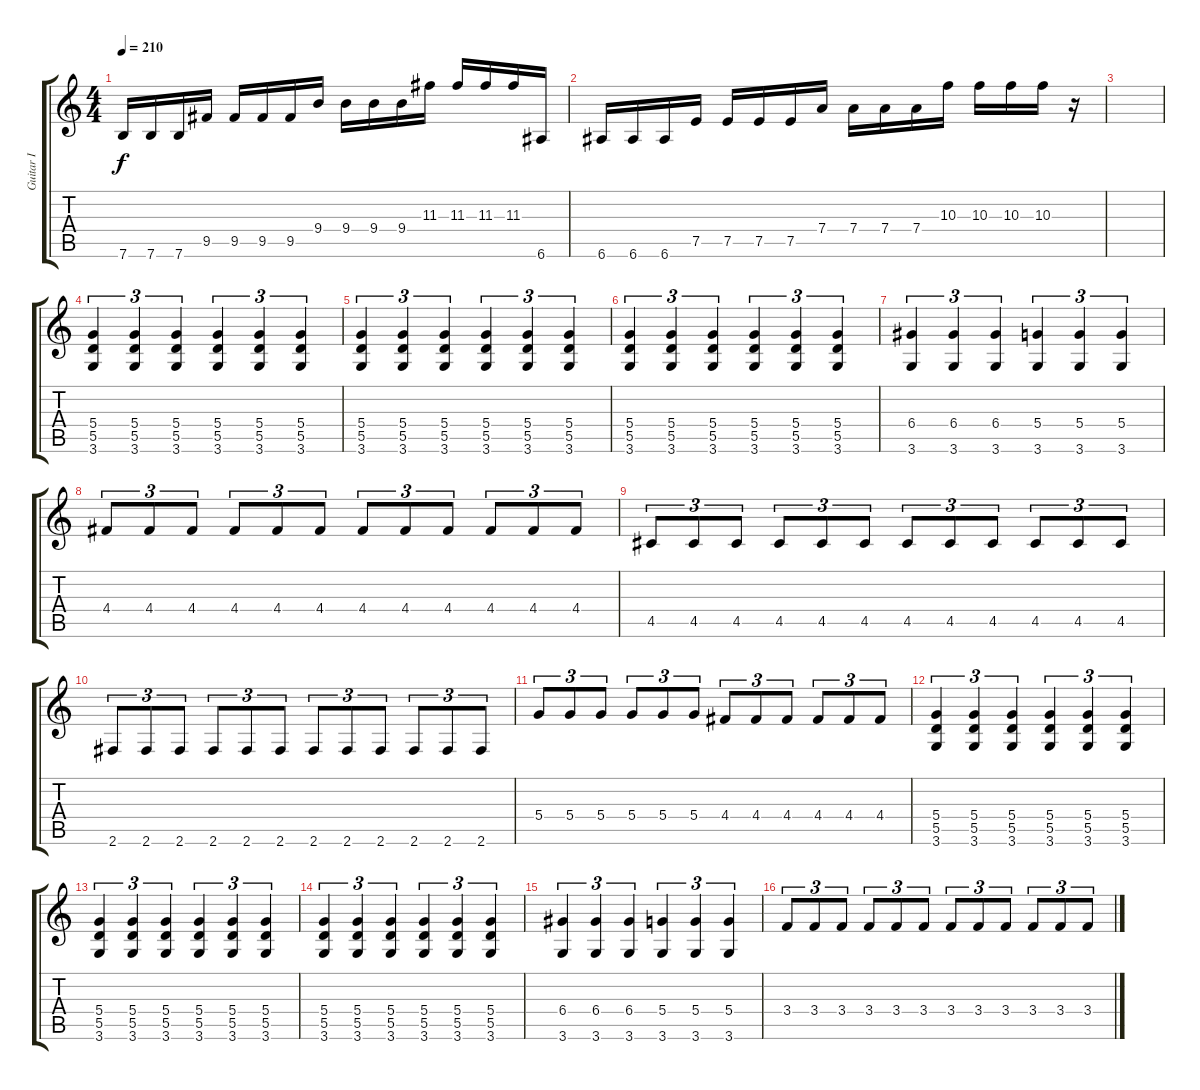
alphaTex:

\track ("Guitar I" "Guitar I") {instrument distortionguitar}
\staff {score tabs}
\tuning (E4 B3 G3 D3 A2 E2) {hide}
\ts (4 4)
\tempo 210
\clef g2
\ks c
7.6.16{dy f} 7.6.16 7.6.16 9.5.16 9.5.16 9.5.16 9.5.16 9.4.16 9.4.16 9.4.16 9.4.16 11.3.16 11.3.16 11.3.16 11.3.16 6.6.16 |
6.6.16 6.6.16 6.6.16 7.5.16 7.5.16 7.5.16 7.5.16 7.4.16 7.4.16 7.4.16 7.4.16 10.3.16 10.3.16 10.3.16 10.3.16 r.16 |
|
(5.4 5.5 3.6).4{tu (3 2)} (5.4 5.5 3.6).4{tu (3 2)} (5.4 5.5 3.6).4{tu (3 2)} (5.4 5.5 3.6).4{tu (3 2)} (5.4 5.5 3.6).4{tu (3 2)} (5.4 5.5 3.6).4{tu (3 2)} |
(5.4 5.5 3.6).4{tu (3 2)} (5.4 5.5 3.6).4{tu (3 2)} (5.4 5.5 3.6).4{tu (3 2)} (5.4 5.5 3.6).4{tu (3 2)} (5.4 5.5 3.6).4{tu (3 2)} (5.4 5.5 3.6).4{tu (3 2)} |
(5.4 5.5 3.6).4{tu (3 2)} (5.4 5.5 3.6).4{tu (3 2)} (5.4 5.5 3.6).4{tu (3 2)} (5.4 5.5 3.6).4{tu (3 2)} (5.4 5.5 3.6).4{tu (3 2)} (5.4 5.5 3.6).4{tu (3 2)} |
(6.4 3.6).4{tu (3 2)} (6.4 3.6).4{tu (3 2)} (6.4 3.6).4{tu (3 2)} (5.4 3.6).4{tu (3 2)} (5.4 3.6).4{tu (3 2)} (5.4 3.6).4{tu (3 2)} |
4.4.8{tu (3 2)} 4.4.8{tu (3 2)} 4.4.8{tu (3 2)} 4.4.8{tu (3 2)} 4.4.8{tu (3 2)} 4.4.8{tu (3 2)} 4.4.8{tu (3 2)} 4.4.8{tu (3 2)} 4.4.8{tu (3 2)} 4.4.8{tu (3 2)} 4.4.8{tu (3 2)} 4.4.8{tu (3 2)} |
4.5.8{tu (3 2)} 4.5.8{tu (3 2)} 4.5.8{tu (3 2)} 4.5.8{tu (3 2)} 4.5.8{tu (3 2)} 4.5.8{tu (3 2)} 4.5.8{tu (3 2)} 4.5.8{tu (3 2)} 4.5.8{tu (3 2)} 4.5.8{tu (3 2)} 4.5.8{tu (3 2)} 4.5.8{tu (3 2)} |
2.6.8{tu (3 2)} 2.6.8{tu (3 2)} 2.6.8{tu (3 2)} 2.6.8{tu (3 2)} 2.6.8{tu (3 2)} 2.6.8{tu (3 2)} 2.6.8{tu (3 2)} 2.6.8{tu (3 2)} 2.6.8{tu (3 2)} 2.6.8{tu (3 2)} 2.6.8{tu (3 2)} 2.6.8{tu (3 2)} |
5.4.8{tu (3 2)} 5.4.8{tu (3 2)} 5.4.8{tu (3 2)} 5.4.8{tu (3 2)} 5.4.8{tu (3 2)} 5.4.8{tu (3 2)} 4.4.8{tu (3 2)} 4.4.8{tu (3 2)} 4.4.8{tu (3 2)} 4.4.8{tu (3 2)} 4.4.8{tu (3 2)} 4.4.8{tu (3 2)} |
(5.4 5.5 3.6).4{tu (3 2)} (5.4 5.5 3.6).4{tu (3 2)} (5.4 5.5 3.6).4{tu (3 2)} (5.4 5.5 3.6).4{tu (3 2)} (5.4 5.5 3.6).4{tu (3 2)} (5.4 5.5 3.6).4{tu (3 2)} |
(5.4 5.5 3.6).4{tu (3 2)} (5.4 5.5 3.6).4{tu (3 2)} (5.4 5.5 3.6).4{tu (3 2)} (5.4 5.5 3.6).4{tu (3 2)} (5.4 5.5 3.6).4{tu (3 2)} (5.4 5.5 3.6).4{tu (3 2)} |
(5.4 5.5 3.6).4{tu (3 2)} (5.4 5.5 3.6).4{tu (3 2)} (5.4 5.5 3.6).4{tu (3 2)} (5.4 5.5 3.6).4{tu (3 2)} (5.4 5.5 3.6).4{tu (3 2)} (5.4 5.5 3.6).4{tu (3 2)} |
(6.4 3.6).4{tu (3 2)} (6.4 3.6).4{tu (3 2)} (6.4 3.6).4{tu (3 2)} (5.4 3.6).4{tu (3 2)} (5.4 3.6).4{tu (3 2)} (5.4 3.6).4{tu (3 2)} |
3.4.8{tu (3 2)} 3.4.8{tu (3 2)} 3.4.8{tu (3 2)} 3.4.8{tu (3 2)} 3.4.8{tu (3 2)} 3.4.8{tu (3 2)} 3.4.8{tu (3 2)} 3.4.8{tu (3 2)} 3.4.8{tu (3 2)} 3.4.8{tu (3 2)} 3.4.8{tu (3 2)} 3.4.8{tu (3 2)}
